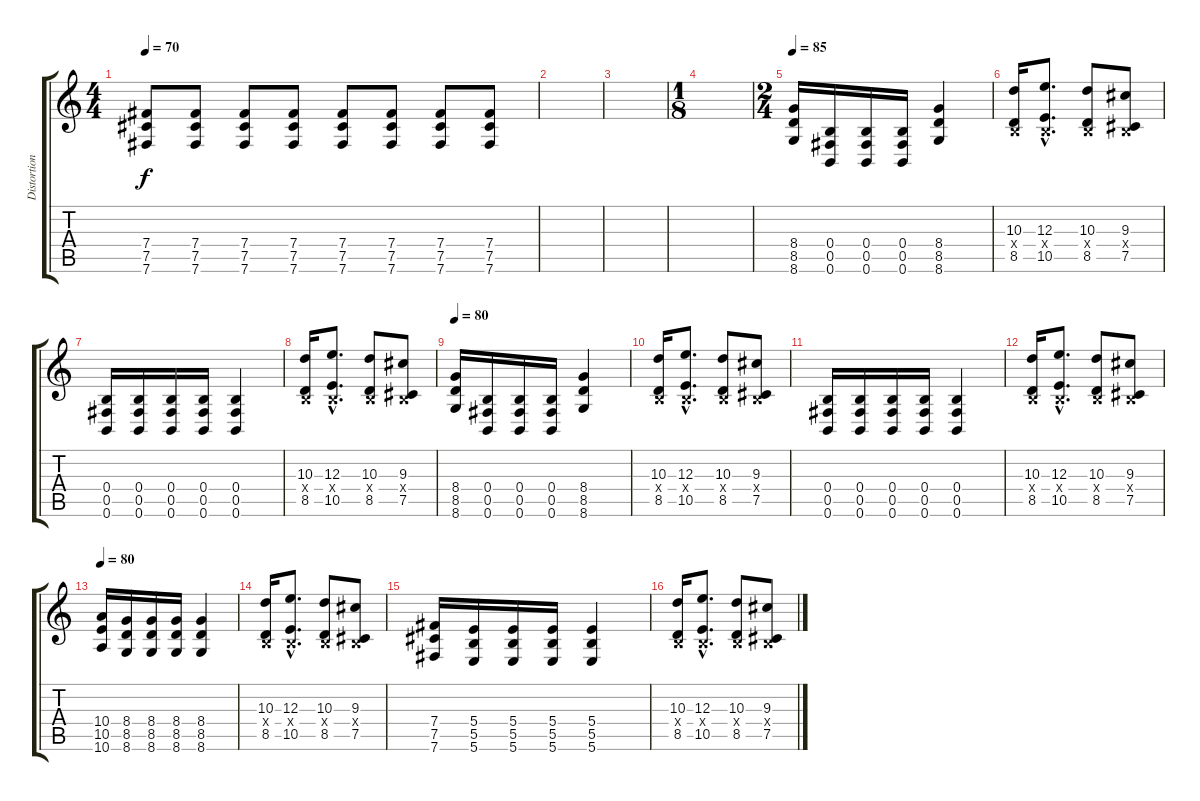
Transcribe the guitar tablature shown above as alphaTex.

\track ("Distortion Guitar (Phil Demmel)" "Distortion") {instrument distortionguitar}
\staff {score tabs}
\tuning (Db4 Ab3 E3 B2 Gb2 B1) {hide}
\ts (4 4)
\tempo 70
\clef g2
\ks c
(7.4 7.5 7.6).8{dy f} (7.4 7.5 7.6).8 (7.4 7.5 7.6).8 (7.4 7.5 7.6).8 (7.4 7.5 7.6).8 (7.4 7.5 7.6).8 (7.4 7.5 7.6).8 (7.4 7.5 7.6).8 |
|
|
\ts (1 8)
|
\ts (2 4)
\tempo 85
(8.4 8.5 8.6).16{volume 11} (0.4 0.5 0.6).16 (0.4 0.5 0.6).16 (0.4 0.5 0.6).16 (8.4 8.5 8.6).4 |
(10.3 0.4{x} 8.5).16 (12.3{hac} 0.4{hac x} 10.5{hac}).8{d} (10.3 0.4{x} 8.5).8 (9.3 0.4{x} 7.5).8 |
(0.4 0.5 0.6).16 (0.4 0.5 0.6).16 (0.4 0.5 0.6).16 (0.4 0.5 0.6).16 (0.4 0.5 0.6).4 |
(10.3 0.4{x} 8.5).16 (12.3{hac} 0.4{hac x} 10.5{hac}).8{d} (10.3 0.4{x} 8.5).8 (9.3 0.4{x} 7.5).8 |
\tempo 80
(8.4 8.5 8.6).16 (0.4 0.5 0.6).16 (0.4 0.5 0.6).16 (0.4 0.5 0.6).16 (8.4 8.5 8.6).4 |
(10.3 0.4{x} 8.5).16 (12.3{hac} 0.4{hac x} 10.5{hac}).8{d} (10.3 0.4{x} 8.5).8 (9.3 0.4{x} 7.5).8 |
(0.4 0.5 0.6).16 (0.4 0.5 0.6).16 (0.4 0.5 0.6).16 (0.4 0.5 0.6).16 (0.4 0.5 0.6).4 |
(10.3 0.4{x} 8.5).16 (12.3{hac} 0.4{hac x} 10.5{hac}).8{d} (10.3 0.4{x} 8.5).8 (9.3 0.4{x} 7.5).8 |
\tempo 80
(10.4 10.5 10.6).16 (8.4 8.5 8.6).16 (8.4 8.5 8.6).16 (8.4 8.5 8.6).16 (8.4 8.5 8.6).4 |
(10.3 0.4{x} 8.5).16 (12.3{hac} 0.4{hac x} 10.5{hac}).8{d} (10.3 0.4{x} 8.5).8 (9.3 0.4{x} 7.5).8 |
(7.4 7.5 7.6).16 (5.4 5.5 5.6).16 (5.4 5.5 5.6).16 (5.4 5.5 5.6).16 (5.4 5.5 5.6).4 |
(10.3 0.4{x} 8.5).16 (12.3{hac} 0.4{hac x} 10.5{hac}).8{d} (10.3 0.4{x} 8.5).8 (9.3 0.4{x} 7.5).8
